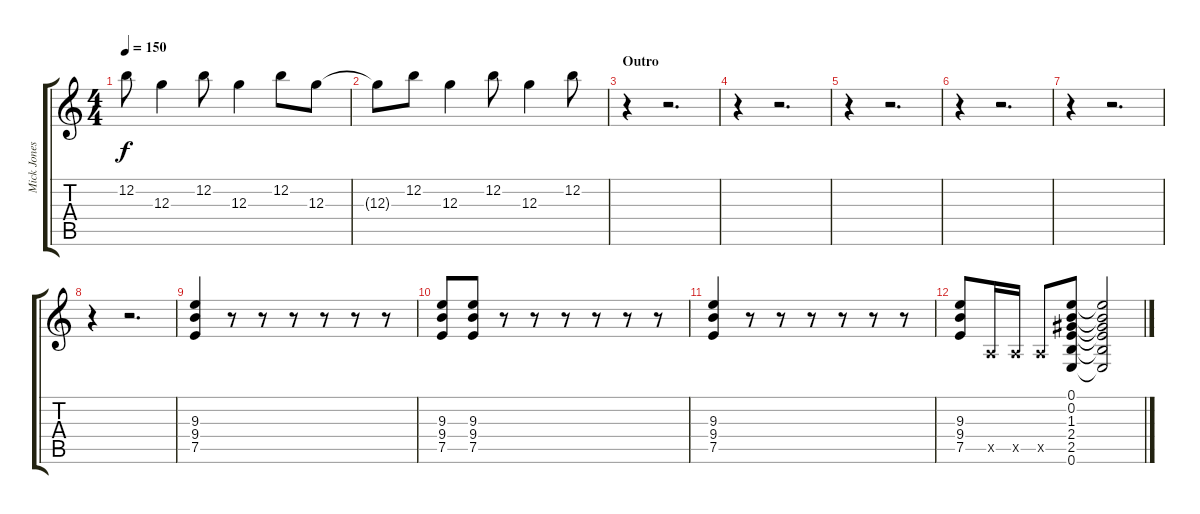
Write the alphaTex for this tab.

\track ("Mick Jones - Lead Guitar" "Mick Jones") {instrument overdrivenguitar}
\staff {score tabs}
\tuning (E4 B3 G3 D3 A2 E2) {hide}
\ts (4 4)
\tempo 150
\clef g2
\ks c
12.2.8{dy f} 12.3.4 12.2.8 12.3.4 12.2.8 12.3.8 |
12.3{t}.8 12.2.8 12.3.4 12.2.8 12.3.4 12.2.8 |
\section ("" "Outro")
r.4 r.2{d} |
r.4 r.2{d} |
r.4 r.2{d} |
r.4 r.2{d} |
r.4 r.2{d} |
r.4 r.2{d} |
(9.3 9.4 7.5).4 r.8 r.8 r.8 r.8 r.8 r.8 |
(9.3 9.4 7.5).8 (9.3 9.4 7.5).8 r.8 r.8 r.8 r.8 r.8 r.8 |
(9.3 9.4 7.5).4 r.8 r.8 r.8 r.8 r.8 r.8 |
(9.3 9.4 7.5).8 0.5{x}.16 0.5{x}.16 0.5{x}.8 (0.1 0.2 1.3 2.4 2.5 0.6).8 (0.1{t} 0.2{t} 1.3{t} 2.4{t} 2.5{t} 0.6{t}).2
